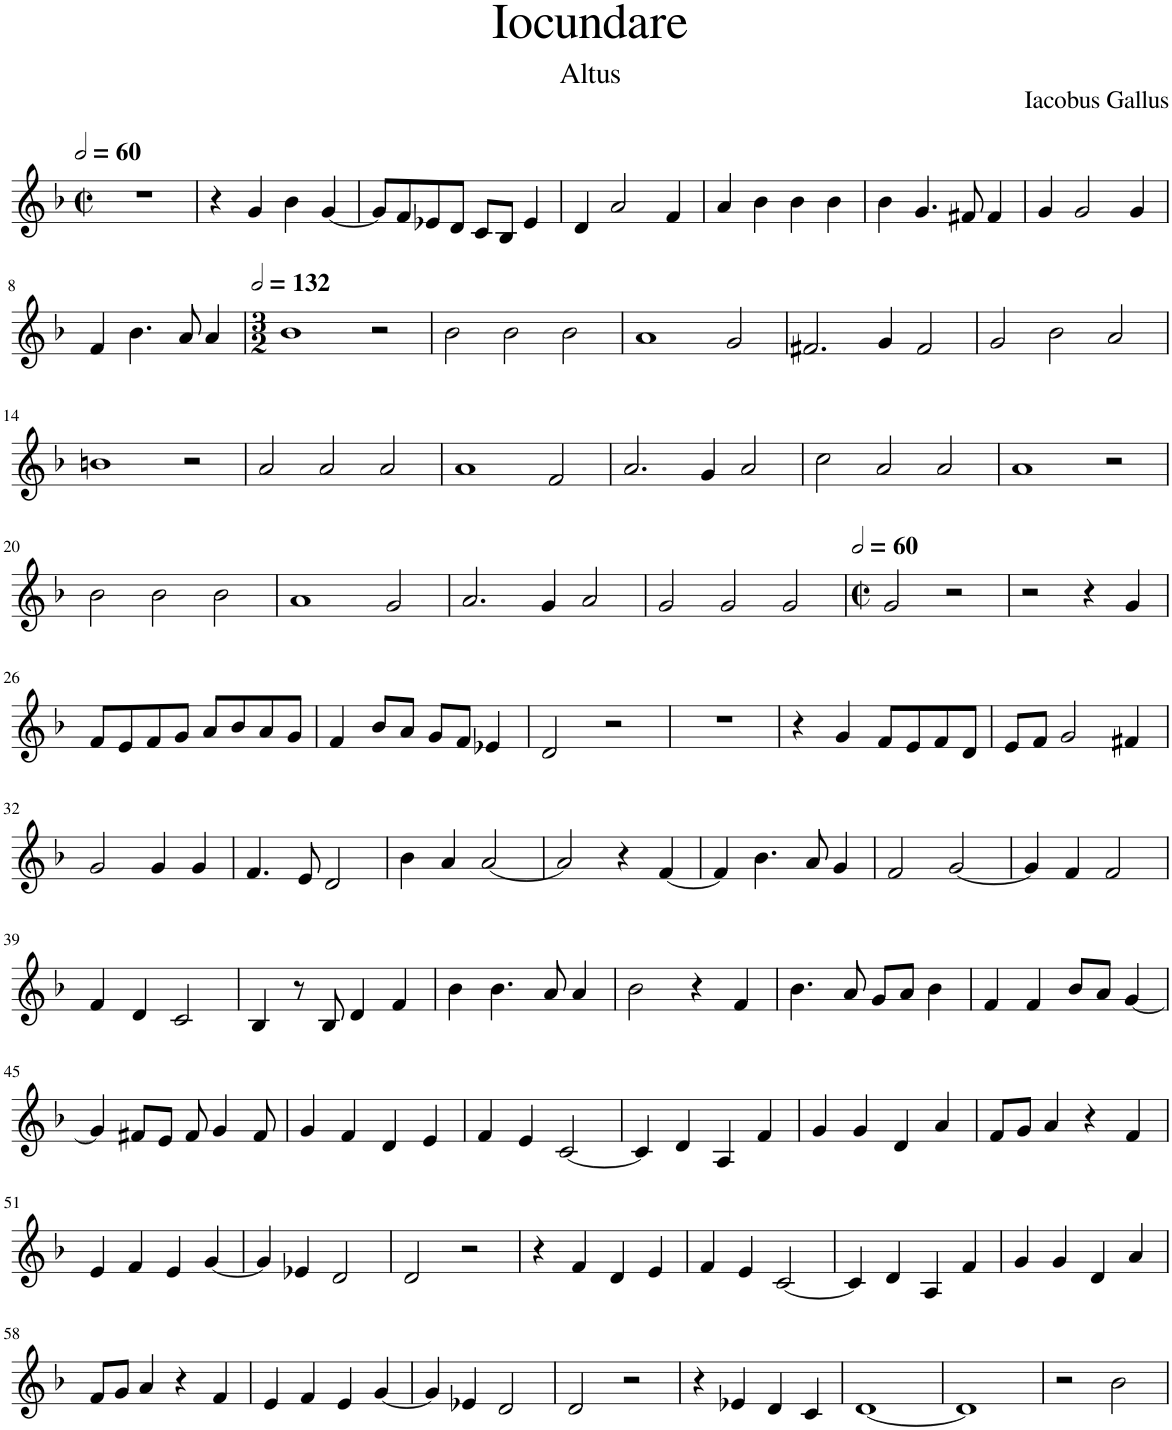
**kern
*part1
*staff1
*I"Alt
*I'A.
*clefG2
*k[b-]
*M2/2
*met(c|)
*MM120
=1
1r
=2
4r
4g/
4b-\
[4g/
=3
8g/L]
8f/
8e-X/
8d/J
8c/L
8B-/J
4e-/
=4
4d/
2a/
4f/
=5
4a/
4b-\
4b-\
4b-\
=6
4b-\
4.g/
8f#X/
4f#/
=7
4g/
2g/
4g/
!!LO:LB:g=z
=8
4f/
4.b-\
8a/
4a/
=9
*M3/2
*MM264
1b-
2r
=10
2b-\
2b-\
2b-\
=11
1a
2g/
=12
2.f#X/
4g/
2f#/
=13
2g/
2b-\
2a/
!!LO:LB:g=z
=14
1bn
2r
=15
2a/
2a/
2a/
=16
1a
2f/
=17
2.a/
4g/
2a/
=18
2cc\
2a/
2a/
=19
1a
2r
!!LO:LB:g=z
=20
2b-\
2b-\
2b-\
=21
1a
2g/
=22
2.a/
4g/
2a/
=23
2g/
2g/
2g/
=24
*M2/2
*met(c|)
*MM120
2g/
2r
=25
2r
4r
4g/
!!LO:LB:g=z
=26
8f/L
8e/
8f/
8g/J
8a/L
8b-/
8a/
8g/J
=27
4f/
8b-/L
8a/J
8g/L
8f/J
4e-X/
=28
2d/
2r
=29
1r
=30
4r
4g/
8f/L
8e/
8f/
8d/J
=31
8e/L
8f/J
2g/
4f#X/
!!LO:LB:g=z
=32
2g/
4g/
4g/
=33
4.f/
8e/
2d/
=34
4b-\
4a/
[2a/
=35
2a/]
4r
[4f/
=36
4f/]
4.b-\
8a/
4g/
=37
2f/
[2g/
=38
4g/]
4f/
2f/
!!LO:LB:g=z
=39
4f/
4d/
2c/
=40
4B-/
8r
8B-/
4d/
4f/
=41
4b-\
4.b-\
8a/
4a/
=42
2b-\
4r
4f/
=43
4.b-\
8a/
8g/L
8a/J
4b-\
=44
4f/
4f/
8b-/L
8a/J
[4g/
!!LO:LB:g=z
=45
4g/]
8f#X/L
8e/J
8f#/
4g/
8f#/
=46
4g/
4f/
4d/
4e/
=47
4f/
4e/
[2c/
=48
4c/]
4d/
4A/
4f/
=49
4g/
4g/
4d/
4a/
=50
8f/L
8g/J
4a/
4r
4f/
!!LO:LB:g=z
=51
4e/
4f/
4e/
[4g/
=52
4g/]
4e-X/
2d/
=53
2d/
2r
=54
4r
4f/
4d/
4e/
=55
4f/
4e/
[2c/
=56
4c/]
4d/
4A/
4f/
=57
4g/
4g/
4d/
4a/
!!LO:LB:g=z
=58
8f/L
8g/J
4a/
4r
4f/
=59
4e/
4f/
4e/
[4g/
=60
4g/]
4e-X/
2d/
=61
2d/
2r
=62
4r
4e-X/
4d/
4c/
=63
[1d
=64
1d]
=65
2r
2b-\
=
*-
